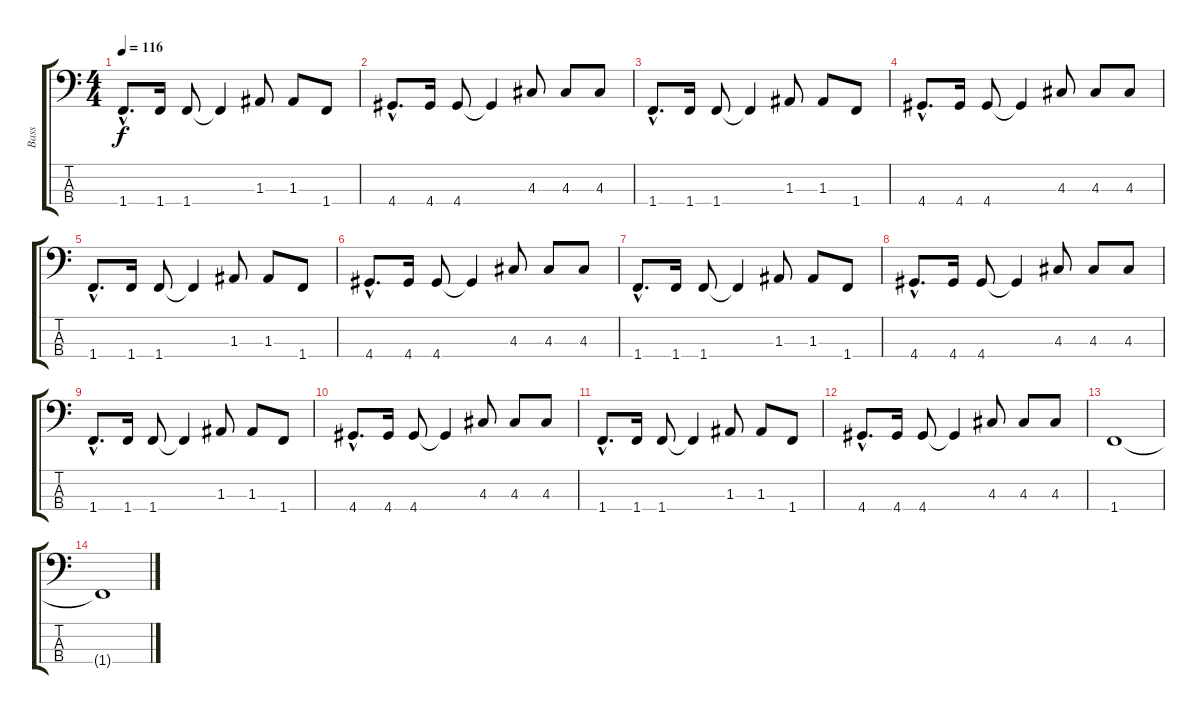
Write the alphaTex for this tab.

\track ("Bass" "Bass") {instrument electricbasspick}
\staff {score tabs}
\tuning (G2 D2 A1 E1) {hide}
\ts (4 4)
\tempo 116
\clef f4
\ks c
1.4{hac}.8{d dy f} 1.4.16 1.4.8 1.4{t}.4 1.3.8 1.3.8 1.4.8 |
4.4{hac}.8{d} 4.4.16 4.4.8 4.4{t}.4 4.3.8 4.3.8 4.3.8 |
1.4{hac}.8{d} 1.4.16 1.4.8 1.4{t}.4 1.3.8 1.3.8 1.4.8 |
4.4{hac}.8{d} 4.4.16 4.4.8 4.4{t}.4 4.3.8 4.3.8 4.3.8 |
1.4{hac}.8{d} 1.4.16 1.4.8 1.4{t}.4 1.3.8 1.3.8 1.4.8 |
4.4{hac}.8{d} 4.4.16 4.4.8 4.4{t}.4 4.3.8 4.3.8 4.3.8 |
1.4{hac}.8{d} 1.4.16 1.4.8 1.4{t}.4 1.3.8 1.3.8 1.4.8 |
4.4{hac}.8{d} 4.4.16 4.4.8 4.4{t}.4 4.3.8 4.3.8 4.3.8 |
1.4{hac}.8{d} 1.4.16 1.4.8 1.4{t}.4 1.3.8 1.3.8 1.4.8 |
4.4{hac}.8{d} 4.4.16 4.4.8 4.4{t}.4 4.3.8 4.3.8 4.3.8 |
1.4{hac}.8{d} 1.4.16 1.4.8 1.4{t}.4 1.3.8 1.3.8 1.4.8 |
4.4{hac}.8{d} 4.4.16 4.4.8 4.4{t}.4 4.3.8 4.3.8 4.3.8 |
1.4.1{volume 16} |
1.4{t}.1
